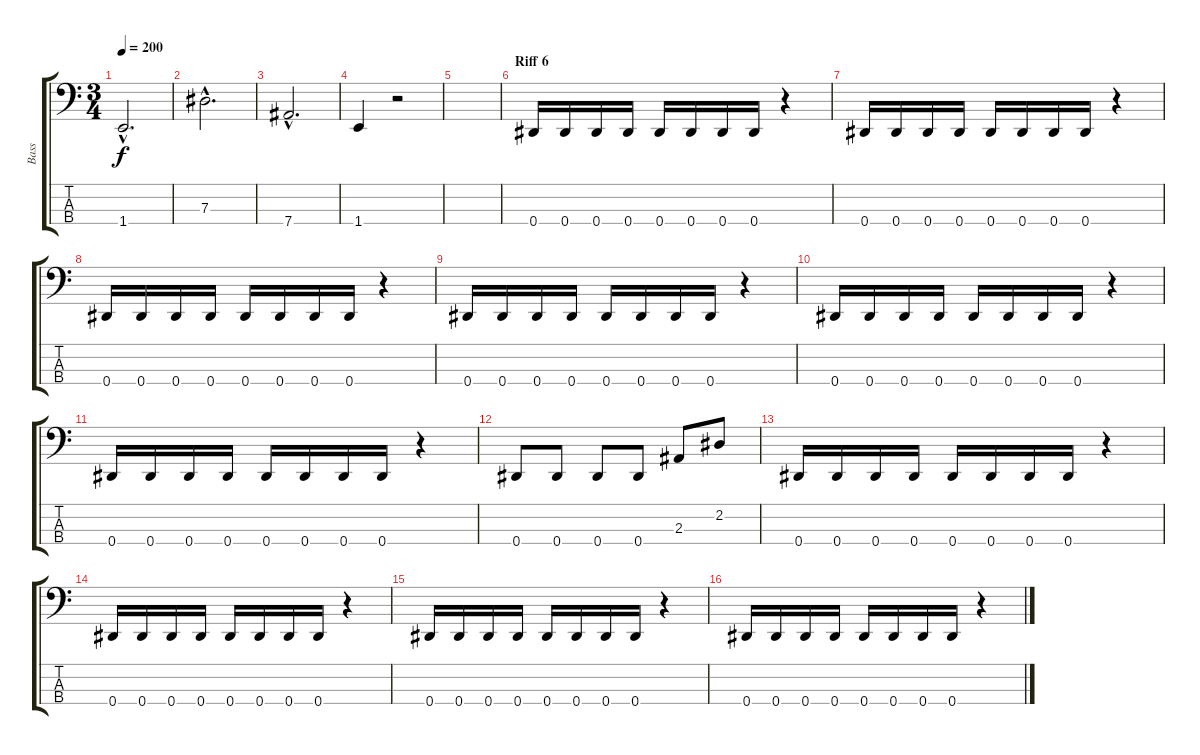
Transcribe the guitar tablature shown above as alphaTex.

\track ("Bass" "Bass") {instrument electricbasspick}
\staff {score tabs}
\tuning (Gb2 Db2 Ab1 Eb1) {hide}
\ts (3 4)
\tempo 200
\clef f4
\ks c
1.4{hac t}.2{d dy f} |
7.3{hac}.2{d} |
7.4{hac}.2{d} |
1.4.4 r.2 |
|
\section ("" "Riff 6")
0.4.16 0.4.16 0.4.16 0.4.16 0.4.16 0.4.16 0.4.16 0.4.16 r.4 |
0.4.16 0.4.16 0.4.16 0.4.16 0.4.16 0.4.16 0.4.16 0.4.16 r.4 |
0.4.16 0.4.16 0.4.16 0.4.16 0.4.16 0.4.16 0.4.16 0.4.16 r.4 |
0.4.16 0.4.16 0.4.16 0.4.16 0.4.16 0.4.16 0.4.16 0.4.16 r.4 |
0.4.16 0.4.16 0.4.16 0.4.16 0.4.16 0.4.16 0.4.16 0.4.16 r.4 |
0.4.16 0.4.16 0.4.16 0.4.16 0.4.16 0.4.16 0.4.16 0.4.16 r.4 |
0.4.8 0.4.8 0.4.8 0.4.8 2.3.8 2.2.8 |
0.4.16 0.4.16 0.4.16 0.4.16 0.4.16 0.4.16 0.4.16 0.4.16 r.4 |
0.4.16 0.4.16 0.4.16 0.4.16 0.4.16 0.4.16 0.4.16 0.4.16 r.4 |
0.4.16 0.4.16 0.4.16 0.4.16 0.4.16 0.4.16 0.4.16 0.4.16 r.4 |
0.4.16 0.4.16 0.4.16 0.4.16 0.4.16 0.4.16 0.4.16 0.4.16 r.4
